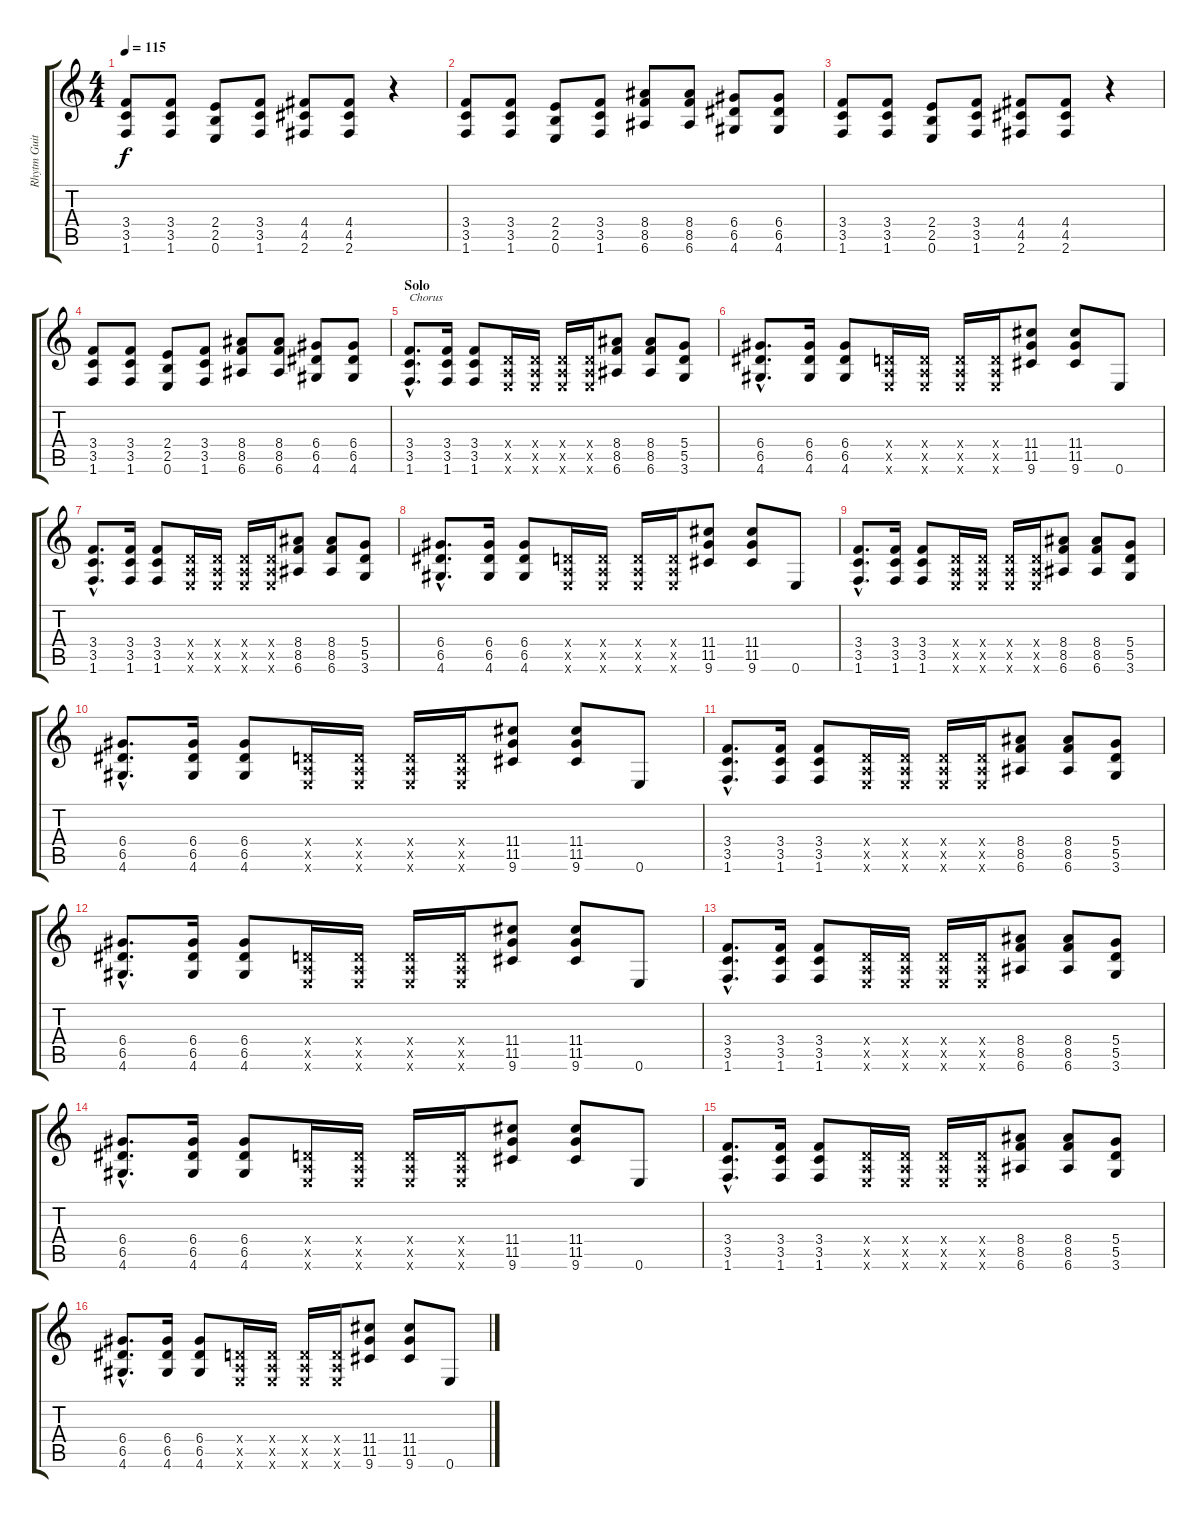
\track ("Rhytm Guitar" "Rhytm Guit") {instrument distortionguitar}
\staff {score tabs}
\tuning (E4 B3 G3 D3 A2 E2) {hide}
\ts (4 4)
\tempo 115
\clef g2
\ks c
(3.4 3.5 1.6).8{dy f} (3.4 3.5 1.6).8 (2.4 2.5 0.6).8 (3.4 3.5 1.6).8 (4.4 4.5 2.6).8 (4.4 4.5 2.6).8 r.4 |
(3.4 3.5 1.6).8 (3.4 3.5 1.6).8 (2.4 2.5 0.6).8 (3.4 3.5 1.6).8 (8.4 8.5 6.6).8 (8.4 8.5 6.6).8 (6.4 6.5 4.6).8 (6.4 6.5 4.6).8 |
(3.4 3.5 1.6).8 (3.4 3.5 1.6).8 (2.4 2.5 0.6).8 (3.4 3.5 1.6).8 (4.4 4.5 2.6).8 (4.4 4.5 2.6).8 r.4 |
(3.4 3.5 1.6).8 (3.4 3.5 1.6).8 (2.4 2.5 0.6).8 (3.4 3.5 1.6).8 (8.4 8.5 6.6).8 (8.4 8.5 6.6).8 (6.4 6.5 4.6).8 (6.4 6.5 4.6).8 |
\section ("" "Solo")
(3.4{hac} 3.5{hac} 1.6{hac}).8{d txt "Chorus"} (3.4 3.5 1.6).16 (3.4 3.5 1.6).8 (0.4{x} 0.5{x} 0.6{x}).16 (0.4{x} 0.5{x} 0.6{x}).16 (0.4{x} 0.5{x} 0.6{x}).16 (0.4{x} 0.5{x} 0.6{x}).16 (8.4 8.5 6.6).8 (8.4 8.5 6.6).8 (5.4 5.5 3.6).8 |
(6.4{hac} 6.5{hac} 4.6{hac}).8{d} (6.4 6.5 4.6).16 (6.4 6.5 4.6).8 (0.4{x} 0.5{x} 0.6{x}).16 (0.4{x} 0.5{x} 0.6{x}).16 (0.4{x} 0.5{x} 0.6{x}).16 (0.4{x} 0.5{x} 0.6{x}).16 (11.4 11.5 9.6).8 (11.4 11.5 9.6).8 0.6.8 |
(3.4{hac} 3.5{hac} 1.6{hac}).8{d} (3.4 3.5 1.6).16 (3.4 3.5 1.6).8 (0.4{x} 0.5{x} 0.6{x}).16 (0.4{x} 0.5{x} 0.6{x}).16 (0.4{x} 0.5{x} 0.6{x}).16 (0.4{x} 0.5{x} 0.6{x}).16 (8.4 8.5 6.6).8 (8.4 8.5 6.6).8 (5.4 5.5 3.6).8 |
(6.4{hac} 6.5{hac} 4.6{hac}).8{d} (6.4 6.5 4.6).16 (6.4 6.5 4.6).8 (0.4{x} 0.5{x} 0.6{x}).16 (0.4{x} 0.5{x} 0.6{x}).16 (0.4{x} 0.5{x} 0.6{x}).16 (0.4{x} 0.5{x} 0.6{x}).16 (11.4 11.5 9.6).8 (11.4 11.5 9.6).8 0.6.8 |
(3.4{hac} 3.5{hac} 1.6{hac}).8{d} (3.4 3.5 1.6).16 (3.4 3.5 1.6).8 (0.4{x} 0.5{x} 0.6{x}).16 (0.4{x} 0.5{x} 0.6{x}).16 (0.4{x} 0.5{x} 0.6{x}).16 (0.4{x} 0.5{x} 0.6{x}).16 (8.4 8.5 6.6).8 (8.4 8.5 6.6).8 (5.4 5.5 3.6).8 |
(6.4{hac} 6.5{hac} 4.6{hac}).8{d} (6.4 6.5 4.6).16 (6.4 6.5 4.6).8 (0.4{x} 0.5{x} 0.6{x}).16 (0.4{x} 0.5{x} 0.6{x}).16 (0.4{x} 0.5{x} 0.6{x}).16 (0.4{x} 0.5{x} 0.6{x}).16 (11.4 11.5 9.6).8 (11.4 11.5 9.6).8 0.6.8 |
(3.4{hac} 3.5{hac} 1.6{hac}).8{d} (3.4 3.5 1.6).16 (3.4 3.5 1.6).8 (0.4{x} 0.5{x} 0.6{x}).16 (0.4{x} 0.5{x} 0.6{x}).16 (0.4{x} 0.5{x} 0.6{x}).16 (0.4{x} 0.5{x} 0.6{x}).16 (8.4 8.5 6.6).8 (8.4 8.5 6.6).8 (5.4 5.5 3.6).8 |
(6.4{hac} 6.5{hac} 4.6{hac}).8{d} (6.4 6.5 4.6).16 (6.4 6.5 4.6).8 (0.4{x} 0.5{x} 0.6{x}).16 (0.4{x} 0.5{x} 0.6{x}).16 (0.4{x} 0.5{x} 0.6{x}).16 (0.4{x} 0.5{x} 0.6{x}).16 (11.4 11.5 9.6).8 (11.4 11.5 9.6).8 0.6.8 |
(3.4{hac} 3.5{hac} 1.6{hac}).8{d} (3.4 3.5 1.6).16 (3.4 3.5 1.6).8 (0.4{x} 0.5{x} 0.6{x}).16 (0.4{x} 0.5{x} 0.6{x}).16 (0.4{x} 0.5{x} 0.6{x}).16 (0.4{x} 0.5{x} 0.6{x}).16 (8.4 8.5 6.6).8 (8.4 8.5 6.6).8 (5.4 5.5 3.6).8 |
(6.4{hac} 6.5{hac} 4.6{hac}).8{d} (6.4 6.5 4.6).16 (6.4 6.5 4.6).8 (0.4{x} 0.5{x} 0.6{x}).16 (0.4{x} 0.5{x} 0.6{x}).16 (0.4{x} 0.5{x} 0.6{x}).16 (0.4{x} 0.5{x} 0.6{x}).16 (11.4 11.5 9.6).8 (11.4 11.5 9.6).8 0.6.8 |
(3.4{hac} 3.5{hac} 1.6{hac}).8{d} (3.4 3.5 1.6).16 (3.4 3.5 1.6).8 (0.4{x} 0.5{x} 0.6{x}).16 (0.4{x} 0.5{x} 0.6{x}).16 (0.4{x} 0.5{x} 0.6{x}).16 (0.4{x} 0.5{x} 0.6{x}).16 (8.4 8.5 6.6).8 (8.4 8.5 6.6).8 (5.4 5.5 3.6).8 |
(6.4{hac} 6.5{hac} 4.6{hac}).8{d} (6.4 6.5 4.6).16 (6.4 6.5 4.6).8 (0.4{x} 0.5{x} 0.6{x}).16 (0.4{x} 0.5{x} 0.6{x}).16 (0.4{x} 0.5{x} 0.6{x}).16 (0.4{x} 0.5{x} 0.6{x}).16 (11.4 11.5 9.6).8 (11.4 11.5 9.6).8 0.6.8
